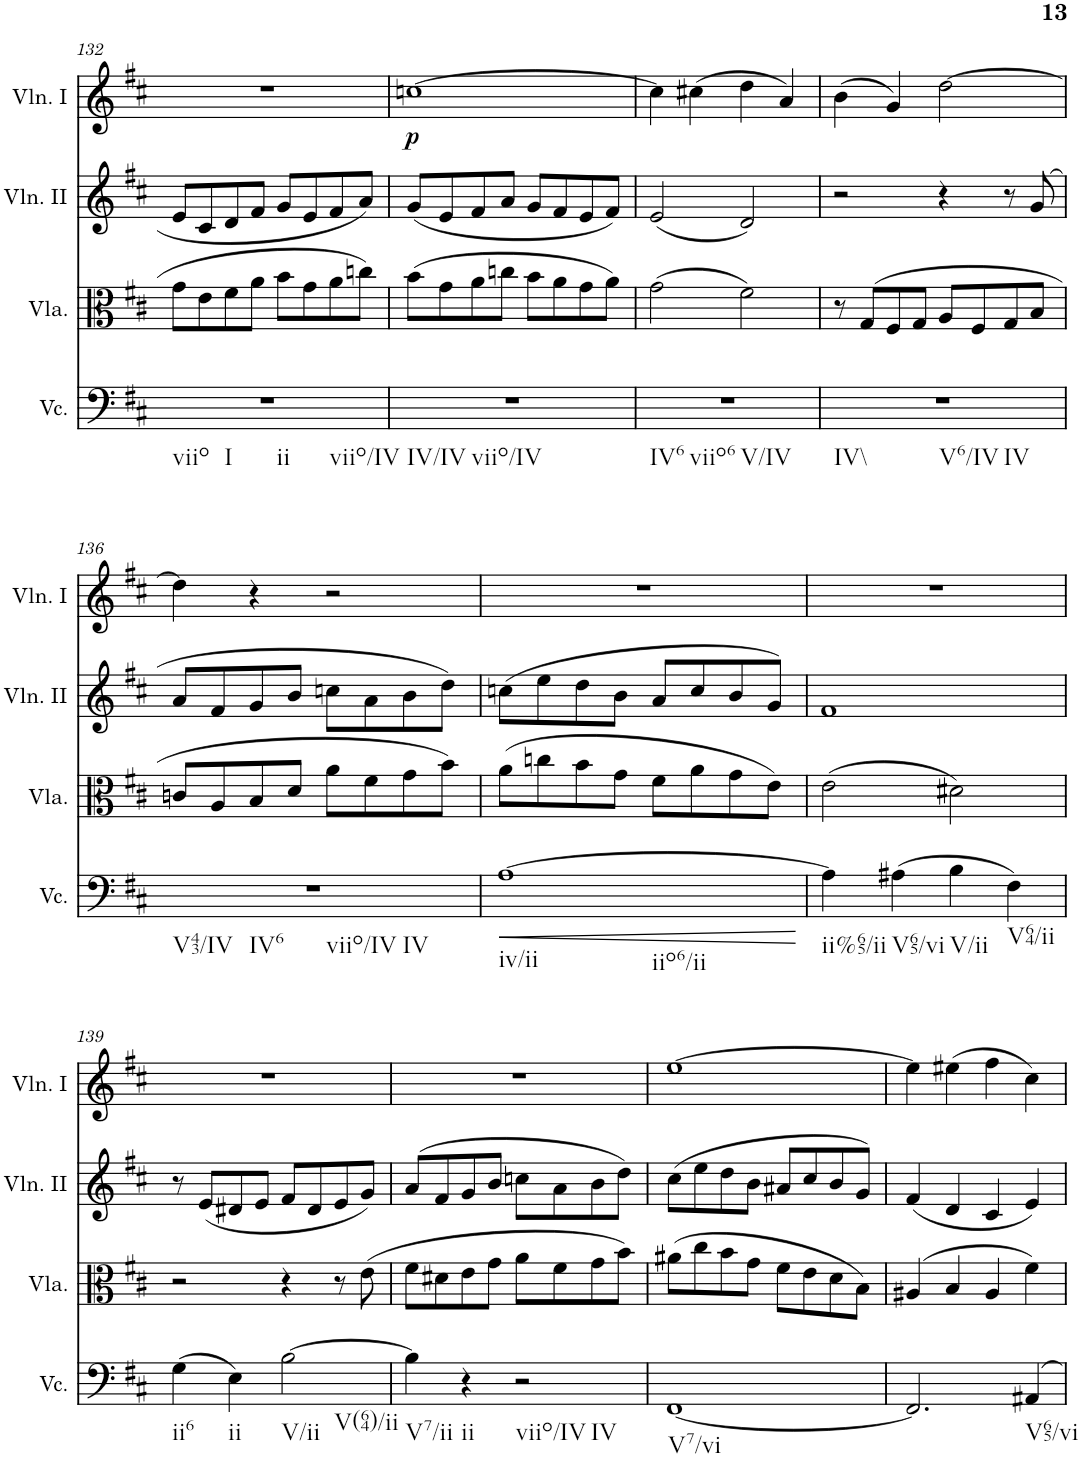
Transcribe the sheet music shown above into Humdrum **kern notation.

**kern	**dynam	**kern	**kern	**kern	**dynam
*part4	*part4	*part3	*part2	*part1	*part1
*staff4	*staff4	*staff3	*staff2	*staff1	*staff1
*I"Violoncello	*	*I"Viola	*I"Violino II	*I"Violino I	*
*I'Vc.	*	*I'Vla.	*I'Vln. II	*I'Vln. I	*
!!LO:PB:g=z
*clefF4	*	*clefC3	*clefG2	*clefG2	*
*k[f#c#]	*	*k[f#c#]	*k[f#c#]	*k[f#c#]	*
*M4/4	*	*M4/4	*M4/4	*M4/4	*
*met(c)	*	*met(c)	*met(c)	*met(c)	*
=132	=132	=132	=132	=132	=132
!LO:TX:b:t=viio	!	!	!	!	!
!LO:TX:b:t=I	!	!	!	!	!
!LO:TX:b:t=ii	!	!	!	!	!
!LO:TX:b:t=viio/IV	!	!	!	!	!
1r	.	8g\L	8e/L	1r	.
.	.	8e\	8c#/	.	.
.	.	8f#\	8d/	.	.
.	.	8a\J	8f#/J	.	.
.	.	8b\L	8g/L	.	.
.	.	8g\	8e/	.	.
.	.	8a\	8f#/	.	.
.	.	8ccn\J	8a/J	.	.
=133	=133	=133	=133	=133	=133
!LO:TX:b:t=IV/IV	!	!	!	!	!
!LO:TX:b:t=viio/IV	!	!	!	!	!
!	!	!	!	!	!LO:DY:b
1r	.	(8b\L	(8g/L	[1ccn	p
.	.	8g\	8e/	.	.
.	.	8a\	8f#/	.	.
.	.	8ccn\J	8a/J	.	.
.	.	8b\L	8g/L	.	.
.	.	8a\	8f#/	.	.
.	.	8g\	8e/	.	.
.	.	8a\J)	8f#/J)	.	.
=134	=134	=134	=134	=134	=134
!LO:TX:b:t=IV6	!	!	!	!	!
!LO:TX:b:t=viio6	!	!	!	!	!
!LO:TX:b:t=V/IV	!	!	!	!	!
1r	.	(2g\	(2e/	4cc\]	.
.	.	.	.	(4cc#X\	.
.	.	2f#\)	2d/)	4dd\	.
.	.	.	.	4a/)	.
=135	=135	=135	=135	=135	=135
!LO:TX:b:t=IV\\	!	!	!	!	!
!LO:TX:b:t=V6/IV	!	!	!	!	!
!LO:TX:b:t=IV	!	!	!	!	!
1r	.	8r	2r	(4b\	.
.	.	(8G/L	.	.	.
.	.	8F#/	.	4g/)	.
.	.	8G/J	.	.	.
.	.	8A/L	4r	[2dd\	.
.	.	8F#/	.	.	.
.	.	8G/	8r	.	.
.	.	8B/J	(8g/	.	.
!!LO:LB:g=z
=136	=136	=136	=136	=136	=136
!LO:TX:b:t=V43/IV	!	!	!	!	!
!LO:TX:b:t=IV6	!	!	!	!	!
!LO:TX:b:t=viio/IV	!	!	!	!	!
!LO:TX:b:t=IV	!	!	!	!	!
1r	.	8cn/L	8a/L	4dd\]	.
.	.	8A/	8f#/	.	.
.	.	8B/	8g/	4r	.
.	.	8d/J	8b/J	.	.
.	.	8a\L	8ccn\L	2r	.
.	.	8f#\	8a\	.	.
.	.	8g\	8b\	.	.
.	.	8b\J)	8dd\J)	.	.
=137	=137	=137	=137	=137	=137
!LO:TX:b:t=iv/ii	!	!	!	!	!
!LO:TX:b:t=iio6/ii	!	!	!	!	!
!	!LO:HP:b	!	!	!	!
[1A	<	(8a\L	(8ccn\L	1r	.
.	.	8ccn\	8ee\	.	.
.	.	8b\	8dd\	.	.
.	.	8g\J	8b\J	.	.
.	.	8f#\L	8a/L	.	.
.	.	8a\	8cc/	.	.
.	.	8g\	8b/	.	.
.	.	8e\J)	8g/J)	.	.
.	[	.	.	.	.
=138	=138	=138	=138	=138	=138
!LO:TX:b:t=ii%65/ii	!	!	!	!	!
4A\]	.	(2e\	1f#	1r	.
!LO:TX:b:t=V65/vi	!	!	!	!	!
(4A#X\	.	.	.	.	.
!LO:TX:b:t=V/ii	!	!	!	!	!
4B\	.	2d#X\)	.	.	.
!LO:TX:b:t=V64/ii	!	!	!	!	!
4F#\)	.	.	.	.	.
!!LO:LB:g=z
=139	=139	=139	=139	=139	=139
!LO:TX:b:t=ii6	!	!	!	!	!
(4G\	.	2r	8r	1r	.
.	.	.	(8e/L	.	.
!LO:TX:b:t=ii	!	!	!	!	!
4E\)	.	.	8d#X/	.	.
.	.	.	8e/J	.	.
!LO:TX:b:t=V/ii	!	!	!	!	!
!LO:TX:b:t=V(64)/ii	!	!	!	!	!
[2B\	.	4r	8f#/L	.	.
.	.	.	8d#/	.	.
.	.	8r	8e/	.	.
.	.	(8e\	8g/J)	.	.
=140	=140	=140	=140	=140	=140
!LO:TX:b:t=V7/ii	!	!	!	!	!
4B\]	.	8f#\L	(8a/L	1r	.
.	.	8d#X\	8f#/	.	.
!LO:TX:b:t=ii	!	!	!	!	!
4r	.	8e\	8g/	.	.
.	.	8g\J	8b/J	.	.
!LO:TX:b:t=viio/IV	!	!	!	!	!
!LO:TX:b:t=IV	!	!	!	!	!
2r	.	8a\L	8ccn\L	.	.
.	.	8f#\	8a\	.	.
.	.	8g\	8b\	.	.
.	.	8b\J)	8dd\J)	.	.
=141	=141	=141	=141	=141	=141
!LO:TX:b:t=V7/vi	!	!	!	!	!
[1FF#	.	(8a#X\L	(8cc#\L	[1ee	.
.	.	8cc#\	8ee\	.	.
.	.	8b\	8dd\	.	.
.	.	8g\J	8b\J	.	.
.	.	8f#\L	8a#X/L	.	.
.	.	8e\	8cc#/	.	.
.	.	8d\	8b/	.	.
.	.	8B\J)	8g/J)	.	.
=142	=142	=142	=142	=142	=142
2.FF#/]	.	(4A#X/	(4f#/	4ee\]	.
.	.	4B/	4d/	(4ee#X\	.
.	.	4A#/	4c#/	4ff#\	.
!LO:TX:b:t=V65/vi	!	!	!	!	!
4AA#X/	.	4f#\)	4e/)	4cc#\)	.
=	=	=	=	=	=
*-	*-	*-	*-	*-	*-
